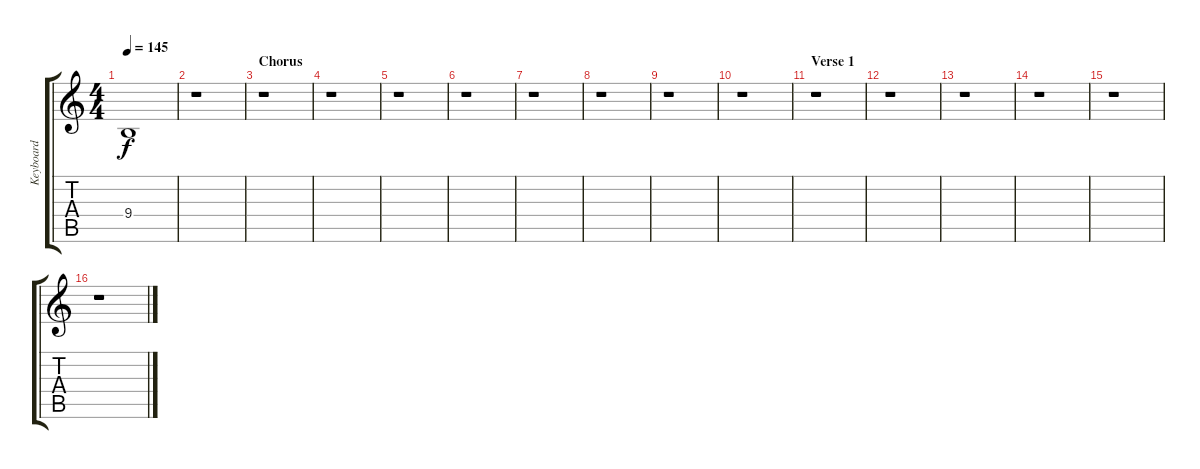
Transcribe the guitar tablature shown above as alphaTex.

\track ("Keyboard" "Keyboard") {instrument synthstrings1}
\staff {score tabs}
\tuning (E4 B3 G3 D3 A2 E2) {hide}
\ts (4 4)
\tempo 145
\clef g2
\ks c
9.4.1{dy f} |
r.1 |
\section ("" "Chorus")
r.1 |
r.1 |
r.1 |
r.1 |
r.1 |
r.1 |
r.1 |
r.1 |
\section ("" "Verse 1")
r.1 |
r.1 |
r.1 |
r.1 |
r.1 |
r.1
